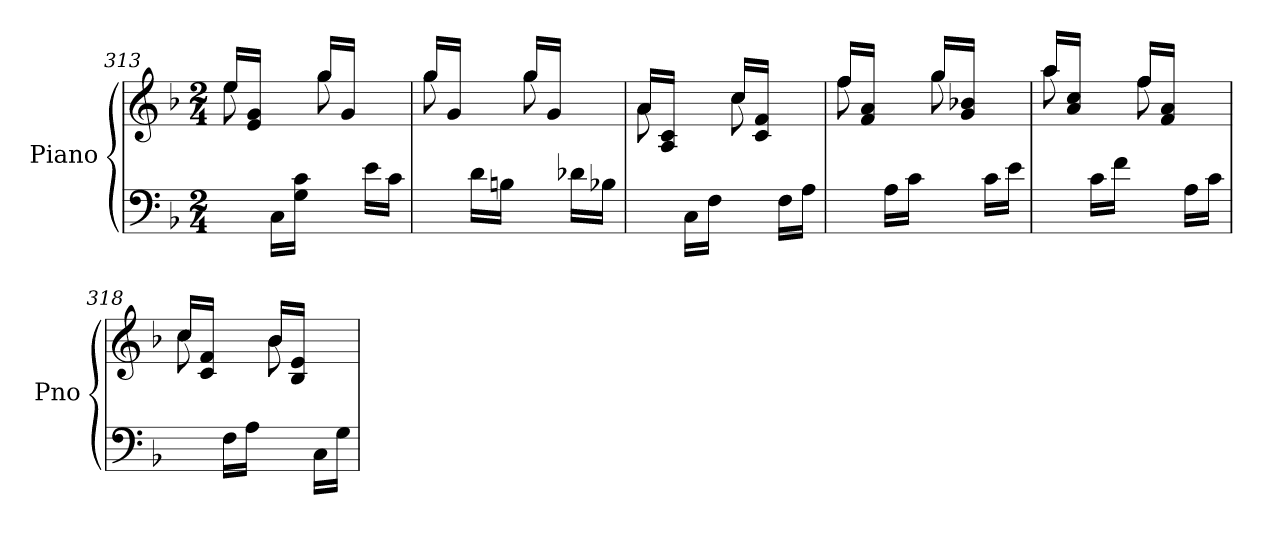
**kern	**kern
*part1	*part1
*staff2	*staff1
*I"Piano	*
*I'Pno	*
*clefF4	*clefG2
*k[b-]	*k[b-]
*M2/4	*M2/4
=313	=313
*	*^
8ryy	16ee/LL	8ee\
.	16e/ 16g/JJ	.
16C\LL	8ryy	8ryy
16G\ 16c\JJ	.	.
8ryy	16gg/LL	8gg\
.	16g/JJ	.
16e\LL	8ryy	8ryy
16c\JJ	.	.
!!LO:LB:g=z	!!
=314	=314	=314
8ryy	16gg/LL	8gg\
.	16g/JJ	.
16d\LL	8ryy	8ryy
16Bn\JJ	.	.
8ryy	16gg/LL	8gg\
.	16g/JJ	.
16d-X\LL	8ryy	8ryy
16B-X\JJ	.	.
=315	=315	=315
8ryy	16a/LL	8a\
.	16A/ 16c/JJ	.
16C\LL	8ryy	8ryy
16F\JJ	.	.
8ryy	16cc/LL	8cc\
.	16c/ 16f/JJ	.
16F\LL	8ryy	8ryy
16A\JJ	.	.
=316	=316	=316
8ryy	16ff/LL	8ff\
.	16f/ 16a/JJ	.
16A\LL	8ryy	8ryy
16c\JJ	.	.
8ryy	16gg/LL	8gg\
.	16g/ 16b-X/JJ	.
16c\LL	8ryy	8ryy
16e\JJ	.	.
=317	=317	=317
8ryy	16aa/LL	8aa\
.	16a/ 16cc/JJ	.
16c\LL	8ryy	8ryy
16f\JJ	.	.
8ryy	16ff/LL	8ff\
.	16f/ 16a/JJ	.
16A\LL	8ryy	8ryy
16c\JJ	.	.
=318	=318	=318
8ryy	16cc/LL	8cc\
.	16c/ 16f/JJ	.
16F\LL	8ryy	8ryy
16A\JJ	.	.
8ryy	16b-/LL	8b-\
.	16B-/ 16e/JJ	.
16C\LL	8ryy	8ryy
16G\JJ	.	.
*	*v	*v
=	=
*-	*-
